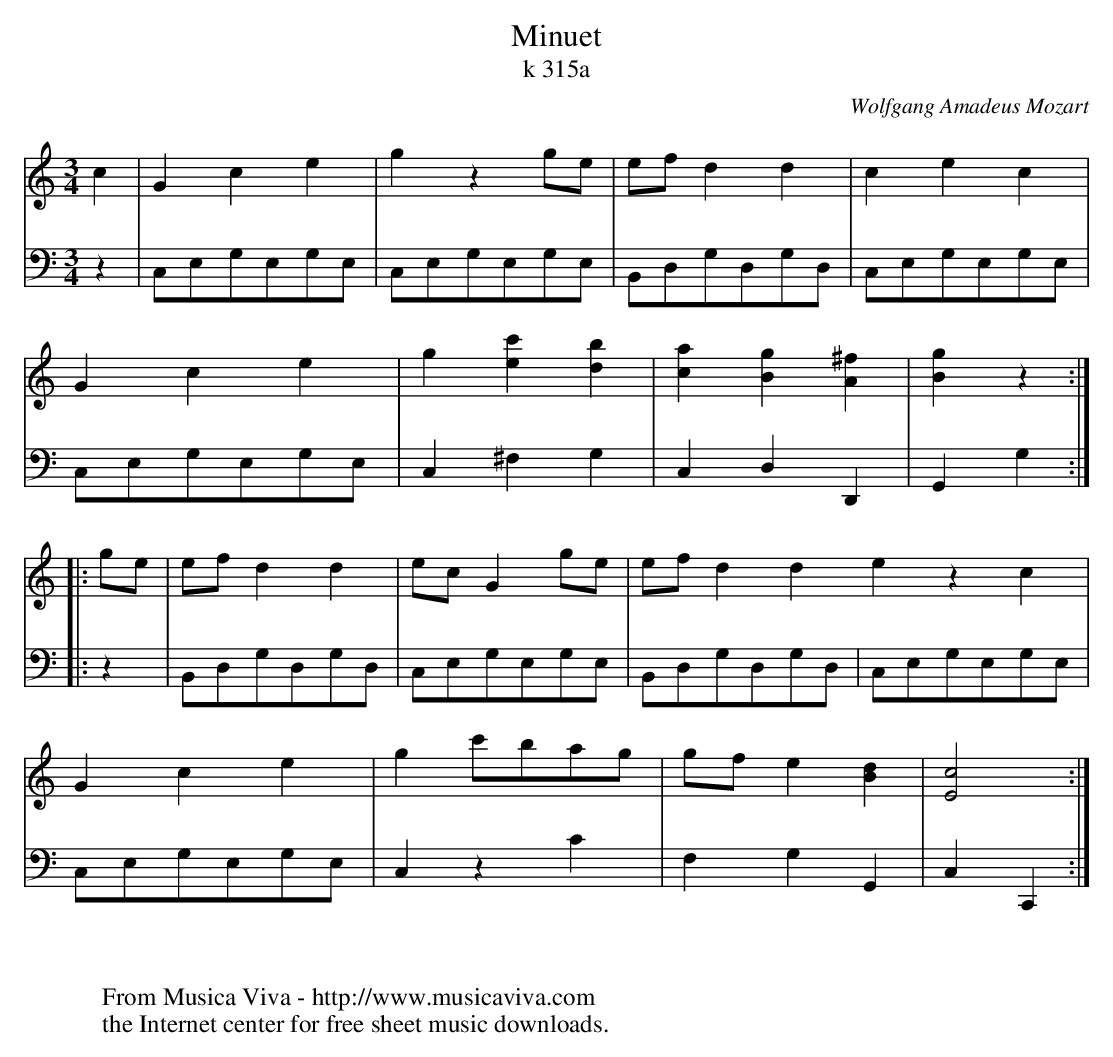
X:1
T:Minuet
T:k 315a
C:Wolfgang Amadeus Mozart
V:1 Program 1 0 %Piano
V:2 Program 1 0 bass %Piano
M:3/4
L:1/8
K:C
V:1
c2|G2c2e2|g2z2ge|efd2d2|c2e2c2|
V:2
z2|C,E,G,E,G,E,|C,E,G,E,G,E,|B,,D,G,D,G,D,|C,E,G,E,G,E,|
V:1
G2c2e2|g2[e2c'2][d2b2]|[c2a2][B2g2][A2^f2]|[B2g2]z2:|
V:2
C,E,G,E,G,E,|C,2^F,2G,2|C,2D,2D,,2|G,,2G,2:|
V:1
|:ge|efd2d2|ecG2ge|efd2d2e2z2c2|
V:2
|:z2|B,,D,G,D,G,D,|C,E,G,E,G,E,|B,,D,G,D,G,D,|C,E,G,E,G,E,|
V:1
G2c2e2|g2c'bag|gfe2[d2B2]|[E4c4]:|
V:2
C,E,G,E,G,E,|C,2z2C2|F,2G,2G,,2|C,2C,,2:|
W:
W:
W:  From Musica Viva - http://www.musicaviva.com
W:  the Internet center for free sheet music downloads.
